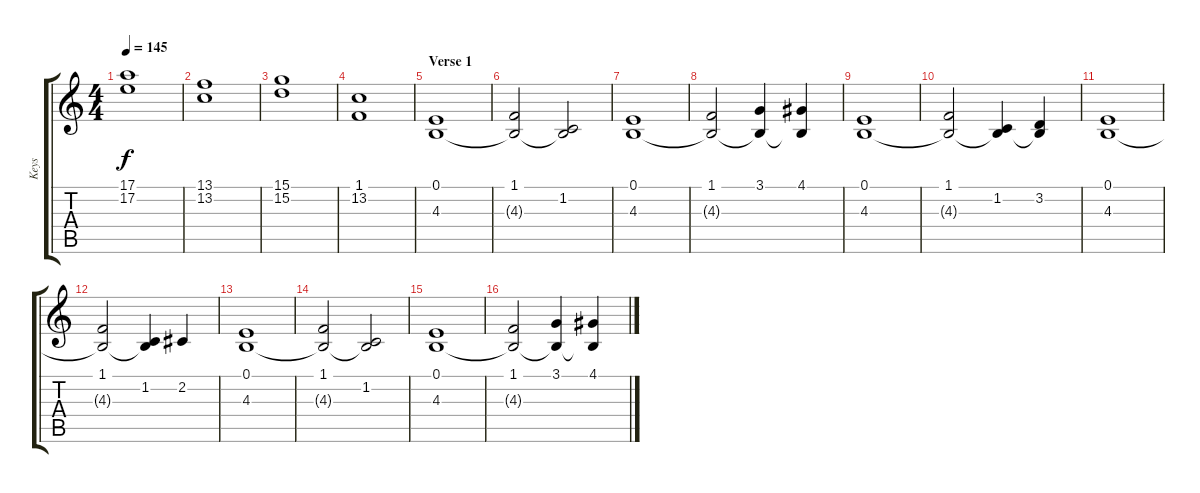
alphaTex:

\track ("Keys" "Keys") {instrument synthstrings1}
\staff {score tabs}
\tuning (E4 B3 G3 D3 A2 E2) {hide}
\ts (4 4)
\tempo 145
\clef g2
\ks c
(17.1{t} 17.2{t}).1{dy f} |
(13.1 13.2).1 |
(15.1 15.2).1 |
(1.1 13.2).1 |
\section ("" "Verse 1")
(0.1 4.3).1 |
(1.1 4.3{t}).2 (1.2 4.3{t}).2 |
(0.1 4.3).1 |
(1.1 4.3{t}).2 (3.1 4.3{t}).4 (4.1 4.3{t}).4 |
(0.1 4.3).1 |
(1.1 4.3{t}).2 (1.2 4.3{t}).4 (3.2 4.3{t}).4 |
(0.1 4.3).1 |
(1.1 4.3{t}).2 (1.2 4.3{t}).4 2.2.4 |
(0.1 4.3).1 |
(1.1 4.3{t}).2 (1.2 4.3{t}).2 |
(0.1 4.3).1 |
(1.1 4.3{t}).2 (3.1 4.3{t}).4 (4.1 4.3{t}).4
